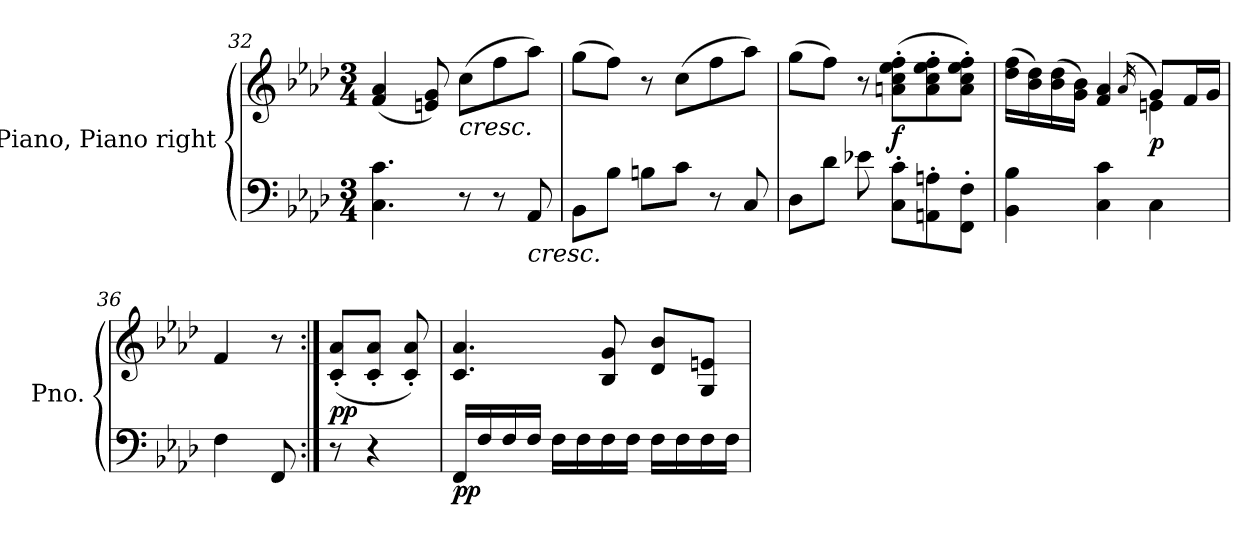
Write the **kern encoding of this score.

**kern	**kern	**dynam
*part1	*part1	*part1
*staff2	*staff1	*staff1/2
*I"Piano, Piano right	*	*
*I'Pno.	*	*
*clefF4	*clefG2	*
*k[b-e-a-d-]	*k[b-e-a-d-]	*
*M3/4	*M3/4	*
=32	=32	=32
4.C\ 4.c\	(<4f/ 4a-/	.
.	8en/ 8g/)	.
!	!LO:TX:b:i:t=cresc.	!
8r	(>8cc\L	.
8r	8ff\	.
!LO:TX:b:i:t=cresc.	!	!
8AA-/	8aa-\J)	.
=33	=33	=33
8BB-\L	(>8gg\L	.
8B-\J	8ff\J)	.
8Bn\L	8r	.
8c\J	(>8cc\L	.
8r	8ff\	.
8C/	8aa-\J)	.
=34	=34	=34
8D-\L	(>8gg\L	.
8d-\J	8ff\J)	.
8e-X\	8r	.
!	!	!LO:DY:b
8C\' 8c\'L	(>8an\' 8cc\' 8ee-\' 8ff\'L	f
8AAn\' 8An\'	8a\' 8cc\' 8ee-\' 8ff\'	.
8FF\' 8F\'J	8a\' 8cc\' 8ee-\' 8ff\'J)	.
!!LO:LB:g=z
=35	=35	=35
*	*^	*
4BB-\ 4B-\	(>16dd-\ 16ff\LL	2ryy	.
.	16b-\ 16dd-\)	.	.
.	(>16b-\ 16dd-\	.	.
.	16g\ 16b-\JJ)	.	.
4C\ 4c\	4f/ 4a-/	.	.
.	(<16qa-/	.	.
!	!	!	!LO:DY:b
4C\	8g/L)	4en\	p
.	16f/L	.	.
.	16g/JJ	.	.
*	*v	*v	*
=36	=36	=36
4F\	4f/	.
8FF/	8r	.
=36X4:|!	=36X4:|!	=36X4:|!
!	!	!LO:DY:b
8r	(<8c/' 8a-/'L	pp
4r	8c/' 8a-/'J	.
.	8c/' 8a-/')	.
=37	=37	=37
!	!	!LO:DY:b=2
16FF/LL	4.c/ 4.a-/	pp
16F/	.	.
16F/	.	.
16F/JJ	.	.
16F\LL	.	.
16F\	.	.
16F\	8B-/ 8g/	.
16F\JJ	.	.
16F\LL	8d-/ 8b-/L	.
16F\	.	.
16F\	8G/ 8en/J	.
16F\JJ	.	.
=	=	=
*-	*-	*-
